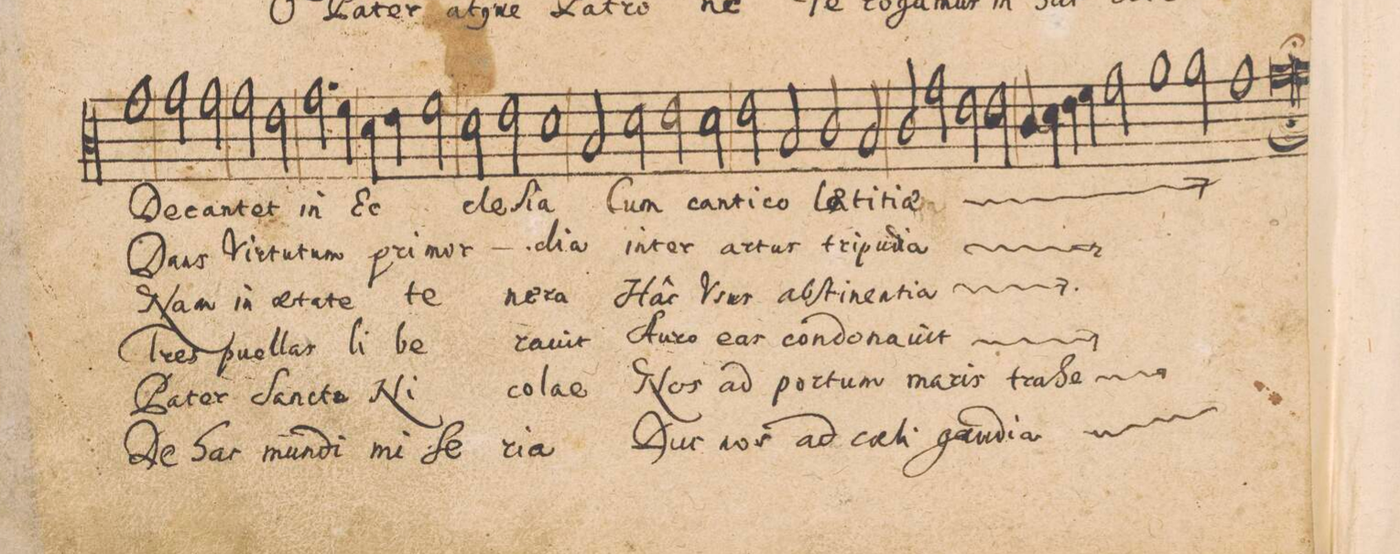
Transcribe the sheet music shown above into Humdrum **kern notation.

**kern	**text	**text	**text	**text	**text	**text
*I"CANTVS.	*	*	*	*	*	*
*clefC3	*	*	*	*	*	*
*k[]	*	*	*	*	*	*
*met(C|)	*	*	*	*	*	*
*M2/1	*	*	*	*	*	*
1g	De-	Dans	Nam	Tres	Pa-	De
=8-	=8-	=8-	=8-	=8-	=8-	=8-
2g\	.	.	.	.	-ter	hac
2g\	-can-	Vir-	in	puel-	.	.
2g\	-tet	-tu-	ae-	-las	.	mun-
2e\	.	-tum	-ta-	.	San-	-di
=9-	=9-	=9-	=9-	=9-	=9-	=9-
2.g\	in	.	-te	.	-cte	.
4f\	.	.	.	li-	.	.
4d\	Ec-	pri-	.	.	Ni-	mi-
4e\	.	.	.	-be-	.	.
2f\	.	-mor	te-	.	.	-ſe-
=10-	=10-	=10-	=10-	=10-	=10-	=10-
2d\	-cle-	.	.	.	.	.
2e\	-ſia	.	-ne-	-ra	-co-	-ria
1d	.	dia	-ra	uit	-lae	.
=11-	=11-	=11-	=11-	=11-	=11-	=11-
2B/	.	.	.	.	.	.
2d\	Cum	in-	Hâc	Au-	Nos	Duc
2e\	.	-ter	.	-ro	.	.
2d\	can-	ar-	V-	eas	ad	nos
=12-	=12-	=12-	=12-	=12-	=12-	=12-
2e\	-ti-	-tus	-sus	.	.	.
2B/	-co	.	ab-	con-	por-	ad
2c/	lae-	tri-	-ſti-	-do-	-tum	.
2B/	-ti-	-pu-	-nen-	-na-	.	cae-
=13-	=13-	=13-	=13-	=13-	=13-	=13-
2c/	-tiae	-dia	-tia	-uit	ma-	-li
*	*ij	*ij	*ij	*ij	*	*
2g\	lae-	tri-	ab-	con-	-ris	gau-
2e\	.	.	.	.	.	.
2e\	.	.	.	.	.	-dia
=14-	=14-	=14-	=14-	=14-	=14-	=14-
*	*	*	*	*	*	*ij
4c/	.	.	.	.	tra-	gau
4d\	.	.	.	.	.	.
4e\	.	.	.	.	-he	.
4f\	.	.	.	.	.	.
*	*	*	*	*	*ij	*
2g\	.	.	.	.	tra-	.
1a\	.	.	-ſti-	-do-	.	.
=15-	=15-	=15-	=15-	=15-	=15-	=15-
2a\	-ti-	pu-	-nen-	-na-	.	.
1g	-tiae	-dia	-tia	-uit	-he	dia
=16-	=16-	=16-	=16-	=16-	=16-	=16-
0gl;;	.	.	.	.	.	.
*	*Xij	*Xij	*Xij	*Xij	*Xij	*Xij
==	==	==	==	==	==	==
*-	*-	*-	*-	*-	*-	*-
